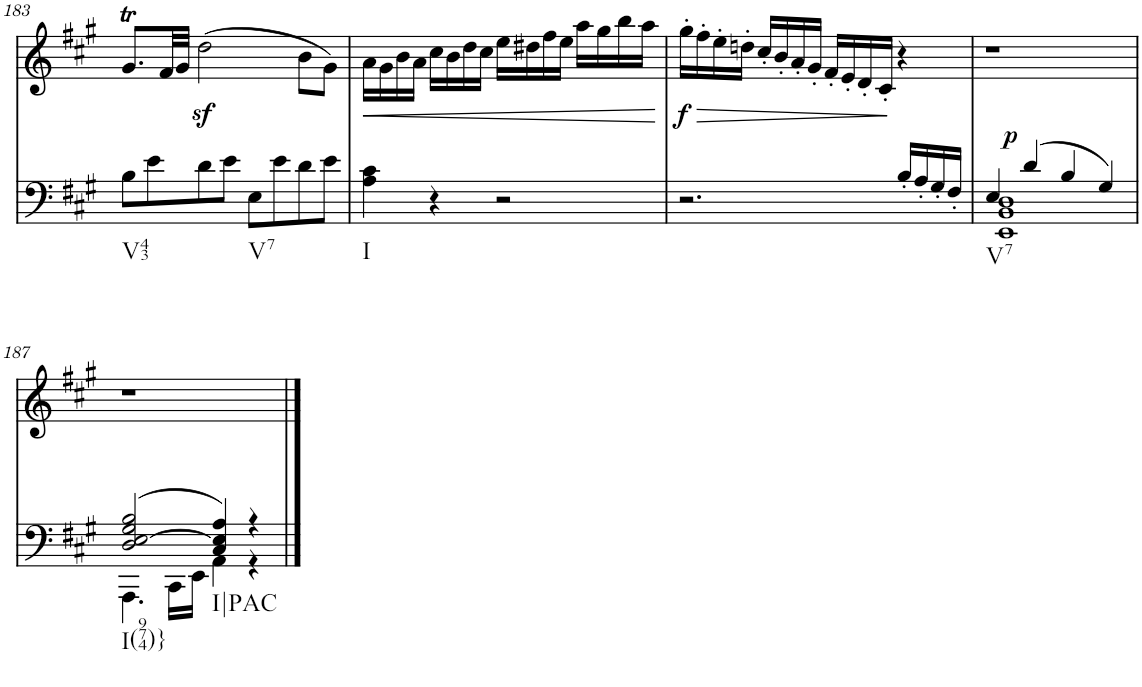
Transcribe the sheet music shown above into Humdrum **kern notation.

**kern	**dynam	**kern	**dynam
*part2	*part2	*part1	*part1
*staff2	*staff2	*staff1	*staff1
*I"piano	*	*I"piano	*
*I'Pno	*	*I'Pno	*
!!LO:PB:g=z
*clefF4	*	*clefG2	*
*k[f#c#g#]	*	*k[f#c#g#]	*
*A:	*	*A:	*
*M4/4	*	*M4/4	*
=183	=183	=183	=183
!LO:TX:b:t=V43	!	!	!
8B\L	.	8.g#t/L	.
8e\	.	.	.
.	.	32f#/LL	.
.	.	32g#/JJJ	.
8d\	.	(2ddz<\	.
8e\J	.	.	.
!LO:TX:b:t=V7	!	!	!
8E\L	.	.	.
8e\	.	.	.
8d\	.	8b\L	.
8e\J	.	8g#\J)	.
=184	=184	=184	=184
!LO:TX:b:t=I	!	!	!
!	!	!	!LO:HP:b
4A\ 4c#\	.	16a\LL	<
.	.	16g#\	.
.	.	16b\	.
.	.	16a\JJ	.
4r	.	16cc#\LL	.
.	.	16b\	.
.	.	16dd\	.
.	.	16cc#\JJ	.
2r	.	16ee\LL	.
.	.	16dd#X\	.
.	.	16ff#\	.
.	.	16ee\JJ	.
.	.	16aa\LL	.
.	.	16gg#\	.
.	.	16bb\	.
.	.	16aa\JJ	.
.	.	.	[
=185	=185	=185	=185
!	!	!	!LO:DY:b
2.r	.	16gg#'\LL	f
!	!	!	!LO:HP:b
.	.	16ff#'\	>
.	.	16ee'\	.
.	.	16ddn'\JJ	.
.	.	16cc#'/LL	.
.	.	16b'/	.
.	.	16a'/	.
.	.	16g#'/JJ	.
.	.	16f#'/LL	.
.	.	16e'/	.
.	.	16d'/	.
.	.	16c#'/JJ	.
16B'/LL	.	4r	]
16A'/	.	.	.
16G#'/	.	.	.
16F#'/JJ	.	.	.
=186	=186	=186	=186
*^	*	*	*
!LO:TX:b:t=V7	!	!	!	!
!	!	!LO:DY:a	!	!
4E/	1EE 1BB 1D	p	1r	.
(4d/	.	.	.	.
4B/	.	.	.	.
4G#/)	.	.	.	.
!!LO:LB:g=z
=187	=187	=187	=187	=187
!LO:TX:b:t=I(974)}	!	!	!	!
(2D/ [2E/ 2G#/ 2B/	4.AAA\	.	1r	.
.	16CC#\LL	.	.	.
.	16EE\JJ	.	.	.
!LO:TX:b:t=I|PAC	!	!	!	!
4C#/ 4E/] 4A/)	4AA\	.	.	.
4r	4r	.	.	.
*v	*v	*	*	*
==	==	==	==
*-	*-	*-	*-
